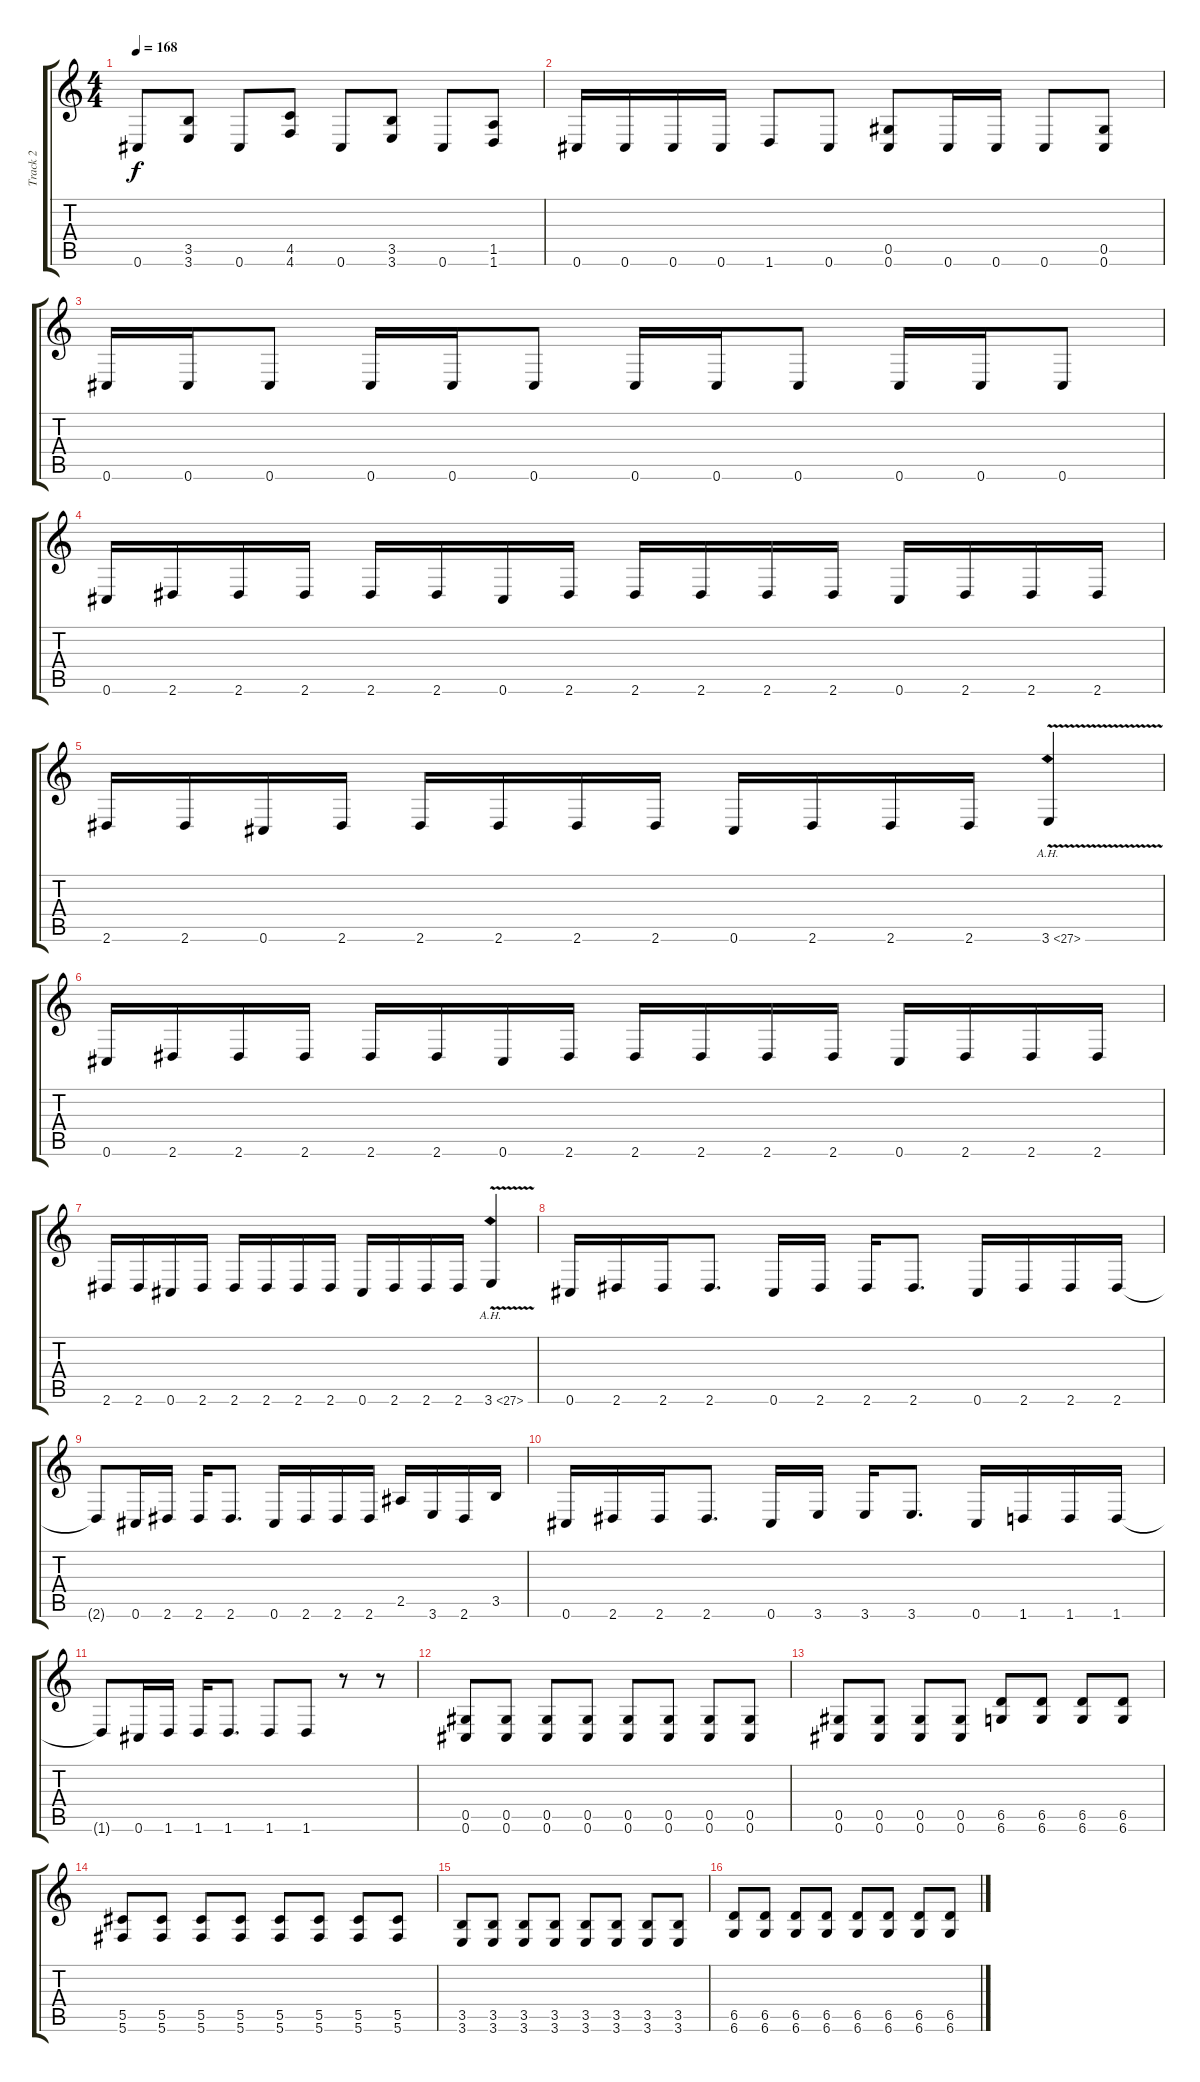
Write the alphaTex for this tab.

\track ("Track 2" "Track 2") {instrument overdrivenguitar}
\staff {score tabs}
\tuning (Eb4 Bb3 Gb3 Db3 Ab2 Db2) {hide}
\ts (4 4)
\tempo 168
\clef g2
\ks c
0.6.8{dy f} (3.5 3.6).8 0.6.8 (4.5 4.6).8 0.6.8 (3.5 3.6).8 0.6.8 (1.5 1.6).8 |
0.6.16 0.6.16 0.6.16 0.6.16 1.6.8 0.6.8 (0.5 0.6).8 0.6.16 0.6.16 0.6.8 (0.5 0.6).8 |
0.6.16 0.6.16 0.6.8 0.6.16 0.6.16 0.6.8 0.6.16 0.6.16 0.6.8 0.6.16 0.6.16 0.6.8 |
0.6.16 2.6.16 2.6.16 2.6.16 2.6.16 2.6.16 0.6.16 2.6.16 2.6.16 2.6.16 2.6.16 2.6.16 0.6.16 2.6.16 2.6.16 2.6.16 |
2.6.16 2.6.16 0.6.16 2.6.16 2.6.16 2.6.16 2.6.16 2.6.16 0.6.16 2.6.16 2.6.16 2.6.16 3.6{ah 24 v}.4 |
0.6.16 2.6.16 2.6.16 2.6.16 2.6.16 2.6.16 0.6.16 2.6.16 2.6.16 2.6.16 2.6.16 2.6.16 0.6.16 2.6.16 2.6.16 2.6.16 |
2.6.16 2.6.16 0.6.16 2.6.16 2.6.16 2.6.16 2.6.16 2.6.16 0.6.16 2.6.16 2.6.16 2.6.16 3.6{ah 24 v}.4 |
0.6.16 2.6.16 2.6.16 2.6.8{d} 0.6.16 2.6.16 2.6.16 2.6.8{d} 0.6.16 2.6.16 2.6.16 2.6.16 |
2.6{t}.8 0.6.16 2.6.16 2.6.16 2.6.8{d} 0.6.16 2.6.16 2.6.16 2.6.16 2.5.16 3.6.16 2.6.16 3.5.16 |
0.6.16 2.6.16 2.6.16 2.6.8{d} 0.6.16 3.6.16 3.6.16 3.6.8{d} 0.6.16 1.6.16 1.6.16 1.6.16 |
1.6{t}.8 0.6.16 1.6.16 1.6.16 1.6.8{d} 1.6.8 1.6.8 r.8 r.8 |
(0.5 0.6).8 (0.5 0.6).8 (0.5 0.6).8 (0.5 0.6).8 (0.5 0.6).8 (0.5 0.6).8 (0.5 0.6).8 (0.5 0.6).8 |
(0.5 0.6).8 (0.5 0.6).8 (0.5 0.6).8 (0.5 0.6).8 (6.5 6.6).8 (6.5 6.6).8 (6.5 6.6).8 (6.5 6.6).8 |
(5.5 5.6).8 (5.5 5.6).8 (5.5 5.6).8 (5.5 5.6).8 (5.5 5.6).8 (5.5 5.6).8 (5.5 5.6).8 (5.5 5.6).8 |
(3.5 3.6).8 (3.5 3.6).8 (3.5 3.6).8 (3.5 3.6).8 (3.5 3.6).8 (3.5 3.6).8 (3.5 3.6).8 (3.5 3.6).8 |
(6.5 6.6).8 (6.5 6.6).8 (6.5 6.6).8 (6.5 6.6).8 (6.5 6.6).8 (6.5 6.6).8 (6.5 6.6).8 (6.5 6.6).8
